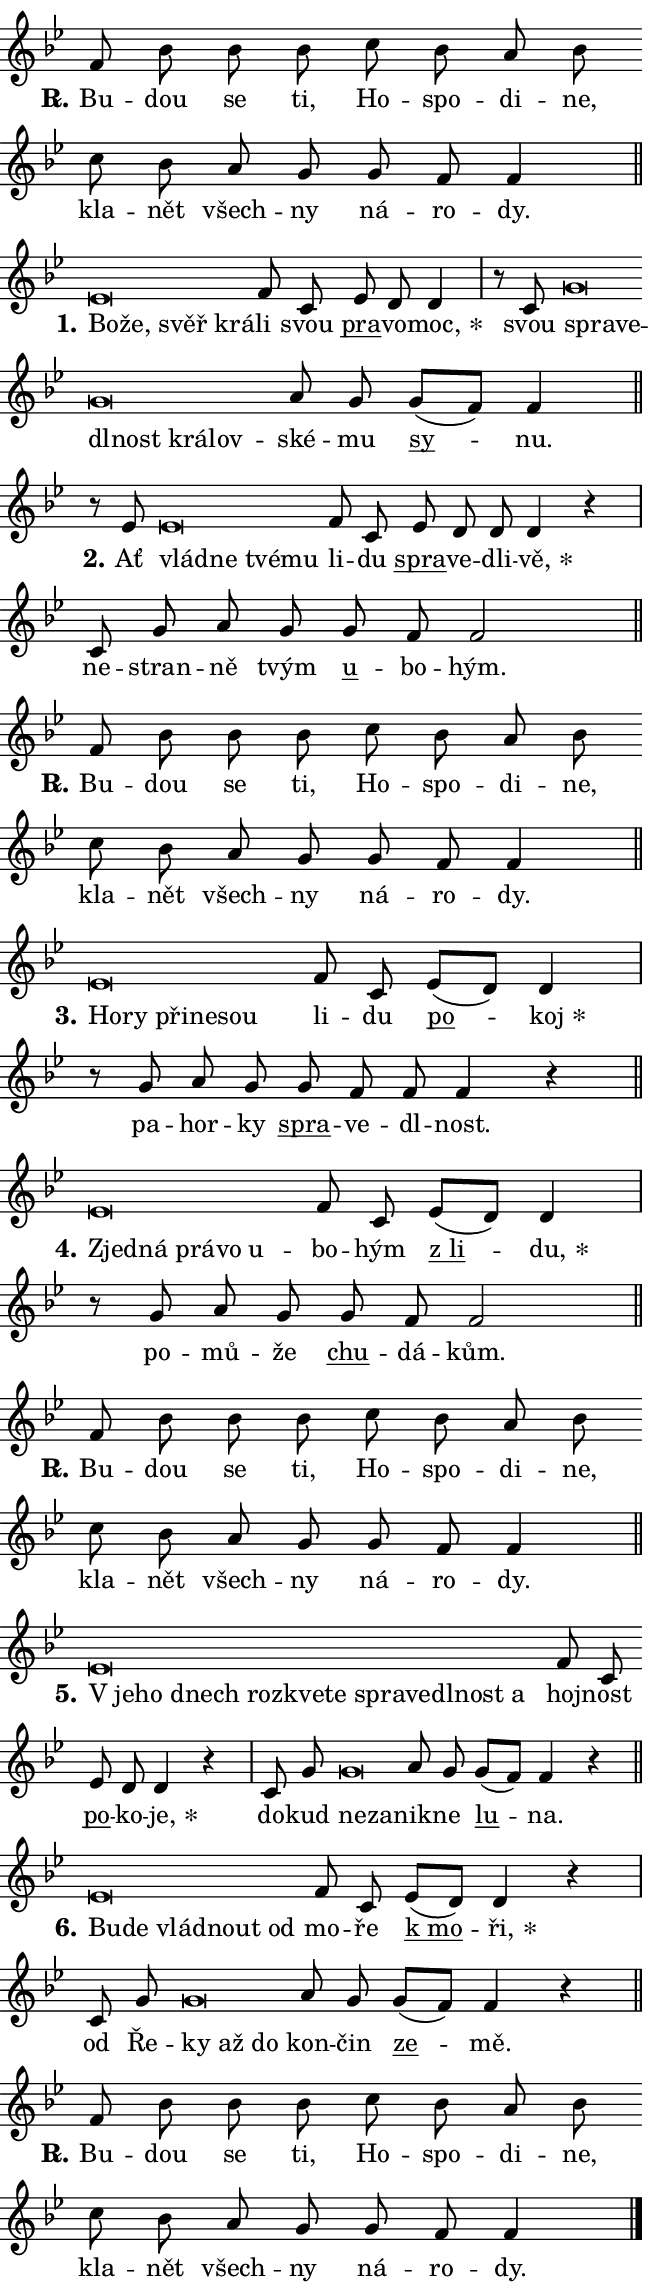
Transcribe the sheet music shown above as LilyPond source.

\version "2.24.0"
\header { tagline = "" }
\paper {
  indent = 0\cm
  top-margin = 0\cm
  right-margin = 0.13\cm % to fit lyric hyphens
  bottom-margin = 0\cm
  left-margin = 0\cm
  paper-width = 11\cm
  page-breaking = #ly:one-page-breaking
  system-system-spacing.basic-distance = #11
  score-system-spacing.basic-distance = #11
  ragged-last = ##f
}


%% Author: Thomas Morley
%% https://lists.gnu.org/archive/html/lilypond-user/2020-05/msg00002.html
#(define (line-position grob)
"Returns position of @var[grob} in current system:
   @code{'start}, if at first time-step
   @code{'end}, if at last time-step
   @code{'middle} otherwise
"
  (let* ((col (ly:item-get-column grob))
         (ln (ly:grob-object col 'left-neighbor))
         (rn (ly:grob-object col 'right-neighbor))
         (col-to-check-left (if (ly:grob? ln) ln col))
         (col-to-check-right (if (ly:grob? rn) rn col))
         (break-dir-left
           (and
             (ly:grob-property col-to-check-left 'non-musical #f)
             (ly:item-break-dir col-to-check-left)))
         (break-dir-right
           (and
             (ly:grob-property col-to-check-right 'non-musical #f)
             (ly:item-break-dir col-to-check-right))))
        (cond ((eqv? 1 break-dir-left) 'start)
              ((eqv? -1 break-dir-right) 'end)
              (else 'middle))))

#(define (tranparent-at-line-position vctor)
  (lambda (grob)
  "Relying on @code{line-position} select the relevant enry from @var{vctor}.
Used to determine transparency,"
    (case (line-position grob)
      ((end) (not (vector-ref vctor 0)))
      ((middle) (not (vector-ref vctor 1)))
      ((start) (not (vector-ref vctor 2))))))

noteHeadBreakVisibility =
#(define-music-function (break-visibility)(vector?)
"Makes @code{NoteHead}s transparent relying on @var{break-visibility}"
#{
  \override NoteHead.transparent =
    #(tranparent-at-line-position break-visibility)
#})

#(define delete-ledgers-for-transparent-note-heads
  (lambda (grob)
    "Reads whether a @code{NoteHead} is transparent.
If so this @code{NoteHead} is removed from @code{'note-heads} from
@var{grob}, which is supposed to be @code{LedgerLineSpanner}.
As a result ledgers are not printed for this @code{NoteHead}"
    (let* ((nhds-array (ly:grob-object grob 'note-heads))
           (nhds-list
             (if (ly:grob-array? nhds-array)
                 (ly:grob-array->list nhds-array)
                 '()))
           ;; Relies on the transparent-property being done before
           ;; Staff.LedgerLineSpanner.after-line-breaking is executed.
           ;; This is fragile ...
           (to-keep
             (remove
               (lambda (nhd)
                 (ly:grob-property nhd 'transparent #f))
               nhds-list)))
      ;; TODO find a better method to iterate over grob-arrays, similiar
      ;; to filter/remove etc for lists
      ;; For now rebuilt from scratch
      (set! (ly:grob-object grob 'note-heads)  '())
      (for-each
        (lambda (nhd)
          (ly:pointer-group-interface::add-grob grob 'note-heads nhd))
        to-keep))))

squashNotes = {
  \override NoteHead.X-extent = #'(-0.2 . 0.2)
  \override NoteHead.Y-extent = #'(-0.75 . 0)
  \override NoteHead.stencil =
    #(lambda (grob)
       (let ((pos (ly:grob-property grob 'staff-position)))
         (begin
           (if (< pos -7) (display "ERROR: Lower brevis then expected\n") (display ""))
           (if (<= pos -6) ly:text-interface::print ly:note-head::print))))
}
unSquashNotes = {
  \revert NoteHead.X-extent
  \revert NoteHead.Y-extent
  \revert NoteHead.stencil
}

hideNotes = \noteHeadBreakVisibility #begin-of-line-visible
unHideNotes = \noteHeadBreakVisibility #all-visible

% work-around for resetting accidentals
% https://lilypond.org/doc/v2.23/Documentation/notation/displaying-rhythms#unmetered-music
cadenzaMeasure = {
  \cadenzaOff
  \partial 1024 s1024
  \cadenzaOn
}

#(define-markup-command (accent layout props text) (markup?)
  "Underline accented syllable"
  (interpret-markup layout props
    #{\markup \override #'(offset . 4.3) \underline { #text }#}))

responsum = \markup \concat {
  "R" \hspace #-1.05 \path #0.1 #'((moveto 0 0.07) (lineto 0.9 0.8)) \hspace #0.05 "."
}

spaceSize = #0.6828661417322834 % exact space size for TeX Gyre Schola

\layout {
  \context {
    \Staff
    \remove "Time_signature_engraver"
    \override LedgerLineSpanner.after-line-breaking = #delete-ledgers-for-transparent-note-heads
  }
  \context {
    \Lyrics {
      \override LyricSpace.minimum-distance = \spaceSize
      \override LyricText.font-name = #"TeX Gyre Schola"
      \override LyricText.font-size = 1
      \override StanzaNumber.font-name = #"TeX Gyre Schola Bold"
      \override StanzaNumber.font-size = 1
    }
  }
  \context {
    \Score 
    \override NoteHead.text =
      #(lambda (grob) 
        (let ((pos (ly:grob-property grob 'staff-position)))
          #{\markup {
            \combine
              \halign #-0.55 \raise #(if (= pos -6) 0 0.5) \override #'(thickness . 2) \draw-line #'(3.2 . 0)
              \musicglyph "noteheads.sM1"
          }#}))
  }
}

% magnetic-lyrics.ily
%
%   written by
%     Jean Abou Samra <jean@abou-samra.fr>
%     Werner Lemberg <wl@gnu.org>
%
%   adapted by
%     Jiri Hon <jiri.hon@gmail.com>
%
% Version 2022-Apr-15

% https://www.mail-archive.com/lilypond-user@gnu.org/msg149350.html

#(define (Left_hyphen_pointer_engraver context)
   "Collect syllable-hyphen-syllable occurrences in lyrics and store
them in properties.  This engraver only looks to the left.  For
example, if the lyrics input is @code{foo -- bar}, it does the
following.

@itemize @bullet
@item
Set the @code{text} property of the @code{LyricHyphen} grob between
@q{foo} and @q{bar} to @code{foo}.

@item
Set the @code{left-hyphen} property of the @code{LyricText} grob with
text @q{foo} to the @code{LyricHyphen} grob between @q{foo} and
@q{bar}.
@end itemize

Use this auxiliary engraver in combination with the
@code{lyric-@/text::@/apply-@/magnetic-@/offset!} hook."
   (let ((hyphen #f)
         (text #f))
     (make-engraver
      (acknowledgers
       ((lyric-syllable-interface engraver grob source-engraver)
        (set! text grob)))
      (end-acknowledgers
       ((lyric-hyphen-interface engraver grob source-engraver)
        ;(when (not (grob::has-interface grob 'lyric-space-interface))
          (set! hyphen grob)));)
      ((stop-translation-timestep engraver)
       (when (and text hyphen)
         (ly:grob-set-object! text 'left-hyphen hyphen))
       (set! text #f)
       (set! hyphen #f)))))

#(define (lyric-text::apply-magnetic-offset! grob)
   "If the space between two syllables is less than the value in
property @code{LyricText@/.details@/.squash-threshold}, move the right
syllable to the left so that it gets concatenated with the left
syllable.

Use this function as a hook for
@code{LyricText@/.after-@/line-@/breaking} if the
@code{Left_@/hyphen_@/pointer_@/engraver} is active."
   (let ((hyphen (ly:grob-object grob 'left-hyphen #f)))
     (when hyphen
       (let ((left-text (ly:spanner-bound hyphen LEFT)))
         (when (grob::has-interface left-text 'lyric-syllable-interface)
           (let* ((common (ly:grob-common-refpoint grob left-text X))
                  (this-x-ext (ly:grob-extent grob common X))
                  (left-x-ext
                   (begin
                     ;; Trigger magnetism for left-text.
                     (ly:grob-property left-text 'after-line-breaking)
                     (ly:grob-extent left-text common X)))
                  ;; `delta` is the gap width between two syllables.
                  (delta (- (interval-start this-x-ext)
                            (interval-end left-x-ext)))
                  (details (ly:grob-property grob 'details))
                  (threshold (assoc-get 'squash-threshold details 0.2)))
             (when (< delta threshold)
               (let* (;; We have to manipulate the input text so that
                      ;; ligatures crossing syllable boundaries are not
                      ;; disabled.  For languages based on the Latin
                      ;; script this is essentially a beautification.
                      ;; However, for non-Western scripts it can be a
                      ;; necessity.
                      (lt (ly:grob-property left-text 'text))
                      (rt (ly:grob-property grob 'text))
                      (is-space (grob::has-interface hyphen 'lyric-space-interface))
                      (space (if is-space " " ""))
                      (extra-delta (if is-space spaceSize 0))
                      ;; Append new syllable.
                      (ltrt-space (if (and (string? lt) (string? rt))
                                (string-append lt space rt)
                                (make-concat-markup (list lt space rt))))
                      ;; Right-align `ltrt` to the right side.
                      (ltrt-space-markup (grob-interpret-markup
                               grob
                               (make-translate-markup
                                (cons (interval-length this-x-ext) 0)
                                (make-right-align-markup ltrt-space)))))
                 (begin
                   ;; Don't print `left-text`.
                   (ly:grob-set-property! left-text 'stencil #f)
                   ;; Set text and stencil (which holds all collected
                   ;; syllables so far) and shift it to the left.
                   (ly:grob-set-property! grob 'text ltrt-space)
                   (ly:grob-set-property! grob 'stencil ltrt-space-markup)
                   (ly:grob-translate-axis! grob (- (- delta extra-delta)) X))))))))))


#(define (lyric-hyphen::displace-bounds-first grob)
   ;; Make very sure this callback isn't triggered too early.
   (let ((left (ly:spanner-bound grob LEFT))
         (right (ly:spanner-bound grob RIGHT)))
     (ly:grob-property left 'after-line-breaking)
     (ly:grob-property right 'after-line-breaking)
     (ly:lyric-hyphen::print grob)))

squashThreshold = #0.4

\layout {
  \context {
    \Lyrics
    \consists #Left_hyphen_pointer_engraver
    \override LyricText.after-line-breaking =
      #lyric-text::apply-magnetic-offset!
    \override LyricHyphen.stencil = #lyric-hyphen::displace-bounds-first
    \override LyricText.details.squash-threshold = \squashThreshold
    \override LyricHyphen.minimum-distance = 0
    \override LyricHyphen.minimum-length = \squashThreshold
  }
}

squashText = \override LyricText.details.squash-threshold = 9999
unSquashText = \override LyricText.details.squash-threshold = \squashThreshold

leftText = \override LyricText.self-alignment-X = #LEFT
unLeftText = \revert LyricText.self-alignment-X

starOffset = #(lambda (grob) 
                (let ((x_offset (ly:self-alignment-interface::aligned-on-x-parent grob)))
                  (if (= x_offset 0) 0 (+ x_offset 1.2))))

star = #(define-music-function (syllable)(string?)
"Append star separator at the end of a syllable"
#{
  \once \override LyricText.X-offset = #starOffset
  \lyricmode { \markup {
    #syllable
    \override #'((font-name . "TeX Gyre Schola Bold")) \hspace #0.2 \lower #0.65 \larger "*"
  } }
#})

starAccent = #(define-music-function (syllable)(string?)
"Append star separator at the end of a syllable and make accent"
#{
  \once \override LyricText.X-offset = #starOffset
  \lyricmode { \markup {
    \accent #syllable
    \override #'((font-name . "TeX Gyre Schola Bold")) \hspace #0.2 \lower #0.65 \larger "*"
  } }
#})

breath = #(define-music-function (syllable)(string?)
"Append breathing indicator at the end of a syllable"
#{
  \lyricmode { \markup { #syllable "+" } }
#})

optionalBreath = #(define-music-function (syllable)(string?)
"Append optional breathing indicator at the end of a syllable"
#{
  \lyricmode { \markup { #syllable "(+)" } }
#})


\score {
    <<
        \new Voice = "melody" { \cadenzaOn \key bes \major \relative { f'8 bes bes bes \bar "" c bes a bes \bar "" c bes a g \bar "" g f f4 \cadenzaMeasure \bar "||" \break } }
        \new Lyrics \lyricsto "melody" { \lyricmode { \set stanza = \responsum
Bu -- dou se ti, Ho -- spo -- di -- ne, kla -- nět všech -- ny ná -- ro -- dy. } }
    >>
    \layout {}
}

\score {
    <<
        \new Voice = "melody" { \cadenzaOn \key bes \major \relative { \squashNotes es'\breve*1/16 \hideNotes \breve*1/16 \bar "" \breve*1/16 \breve*1/16 \bar "" \unHideNotes \unSquashNotes f8 c \bar "" es d d4 \cadenzaMeasure \bar "|" r8 c \squashNotes g'\breve*1/16 \hideNotes \breve*1/16 \bar "" \breve*1/16 \bar "" \breve*1/16 \bar "" \breve*1/16 \breve*1/16 \bar "" \unHideNotes \unSquashNotes a8 g \bar "" g[( f)] f4 \cadenzaMeasure \bar "||" \break } }
        \new Lyrics \lyricsto "melody" { \lyricmode { \set stanza = "1."
\leftText Bo -- \squashText že, svěř krá -- \unLeftText \unSquashText li svou \markup \accent pra -- vo -- \star moc, svou \leftText spra -- \squashText ve -- dl -- nost krá -- lov -- \unLeftText \unSquashText ské -- mu \markup \accent sy -- nu. } }
    >>
    \layout {}
}

\score {
    <<
        \new Voice = "melody" { \cadenzaOn \key bes \major \relative { r8 es'8 \squashNotes es\breve*1/16 \hideNotes \breve*1/16 \bar "" \breve*1/16 \breve*1/16 \bar "" \unHideNotes \unSquashNotes f8 c \bar "" es d d d4 r \cadenzaMeasure \bar "|" c8 g' a g \bar "" g f f2 \cadenzaMeasure \bar "||" \break } }
        \new Lyrics \lyricsto "melody" { \lyricmode { \set stanza = "2."
Ať \leftText vlád -- \squashText ne tvé -- mu \unLeftText \unSquashText li -- du \markup \accent spra -- ve -- dli -- \star vě, ne -- stran -- ně tvým \markup \accent u -- bo -- hým. } }
    >>
    \layout {}
}

\score {
    <<
        \new Voice = "melody" { \cadenzaOn \key bes \major \relative { f'8 bes bes bes \bar "" c bes a bes \bar "" c bes a g \bar "" g f f4 \cadenzaMeasure \bar "||" \break } }
        \new Lyrics \lyricsto "melody" { \lyricmode { \set stanza = \responsum
Bu -- dou se ti, Ho -- spo -- di -- ne, kla -- nět všech -- ny ná -- ro -- dy. } }
    >>
    \layout {}
}

\score {
    <<
        \new Voice = "melody" { \cadenzaOn \key bes \major \relative { \squashNotes es'\breve*1/16 \hideNotes \breve*1/16 \bar "" \breve*1/16 \bar "" \breve*1/16 \breve*1/16 \bar "" \unHideNotes \unSquashNotes f8 c \bar "" es[( d)] d4 \cadenzaMeasure \bar "|" r8 g a g \bar "" g f f f4 r \cadenzaMeasure \bar "||" \break } }
        \new Lyrics \lyricsto "melody" { \lyricmode { \set stanza = "3."
\leftText Ho -- \squashText ry při -- ne -- sou \unLeftText \unSquashText li -- du \markup \accent po -- \star koj pa -- hor -- ky \markup \accent spra -- ve -- dl -- nost. } }
    >>
    \layout {}
}

\score {
    <<
        \new Voice = "melody" { \cadenzaOn \key bes \major \relative { \squashNotes es'\breve*1/16 \hideNotes \breve*1/16 \bar "" \breve*1/16 \bar "" \breve*1/16 \breve*1/16 \bar "" \unHideNotes \unSquashNotes f8 c \bar "" es[( d)] d4 \cadenzaMeasure \bar "|" r8 g a g \bar "" g f f2 \cadenzaMeasure \bar "||" \break } }
        \new Lyrics \lyricsto "melody" { \lyricmode { \set stanza = "4."
\leftText Zjed -- \squashText ná prá -- vo u -- \unLeftText \unSquashText bo -- hým \markup \accent "z li" -- \star du, po -- mů -- že \markup \accent chu -- dá -- kům. } }
    >>
    \layout {}
}

\score {
    <<
        \new Voice = "melody" { \cadenzaOn \key bes \major \relative { f'8 bes bes bes \bar "" c bes a bes \bar "" c bes a g \bar "" g f f4 \cadenzaMeasure \bar "||" \break } }
        \new Lyrics \lyricsto "melody" { \lyricmode { \set stanza = \responsum
Bu -- dou se ti, Ho -- spo -- di -- ne, kla -- nět všech -- ny ná -- ro -- dy. } }
    >>
    \layout {}
}

\score {
    <<
        \new Voice = "melody" { \cadenzaOn \key bes \major \relative { \squashNotes es'\breve*1/16 \hideNotes \breve*1/16 \bar "" \breve*1/16 \bar "" \breve*1/16 \bar "" \breve*1/16 \bar "" \breve*1/16 \bar "" \breve*1/16 \bar "" \breve*1/16 \bar "" \breve*1/16 \bar "" \breve*1/16 \breve*1/16 \bar "" \unHideNotes \unSquashNotes f8 c \bar "" es d d4 r \cadenzaMeasure \bar "|" c8 g' \bar "" \squashNotes g\breve*1/16 \hideNotes \breve*1/16 \bar "" \unHideNotes \unSquashNotes a8 g \bar "" g[( f)] f4 r \cadenzaMeasure \bar "||" \break } }
        \new Lyrics \lyricsto "melody" { \lyricmode { \set stanza = "5."
\leftText "V je" -- \squashText ho dnech roz -- kve -- te spra -- ve -- dl -- nost a \unLeftText \unSquashText hoj -- nost \markup \accent po -- ko -- \star je, do -- kud \leftText ne -- \squashText za -- \unLeftText \unSquashText nik -- ne \markup \accent lu -- na. } }
    >>
    \layout {}
}

\score {
    <<
        \new Voice = "melody" { \cadenzaOn \key bes \major \relative { \squashNotes es'\breve*1/16 \hideNotes \breve*1/16 \bar "" \breve*1/16 \bar "" \breve*1/16 \breve*1/16 \bar "" \unHideNotes \unSquashNotes f8 c \bar "" es[( d)] d4 r \cadenzaMeasure \bar "|" c8 g' \bar "" \squashNotes g\breve*1/16 \hideNotes \breve*1/16 \breve*1/16 \bar "" \unHideNotes \unSquashNotes a8 g \bar "" g[( f)] f4 r \cadenzaMeasure \bar "||" \break } }
        \new Lyrics \lyricsto "melody" { \lyricmode { \set stanza = "6."
\leftText Bu -- \squashText de vlád -- nout od \unLeftText \unSquashText mo -- ře \markup \accent "k mo" -- \star ři, od Ře -- \leftText ky \squashText až do \unLeftText \unSquashText kon -- čin \markup \accent ze -- mě. } }
    >>
    \layout {}
}

\score {
    <<
        \new Voice = "melody" { \cadenzaOn \key bes \major \relative { f'8 bes bes bes \bar "" c bes a bes \bar "" c bes a g \bar "" g f f4 \cadenzaMeasure \bar "||" \break } \bar "|." }
        \new Lyrics \lyricsto "melody" { \lyricmode { \set stanza = \responsum
Bu -- dou se ti, Ho -- spo -- di -- ne, kla -- nět všech -- ny ná -- ro -- dy. } }
    >>
    \layout {}
}
